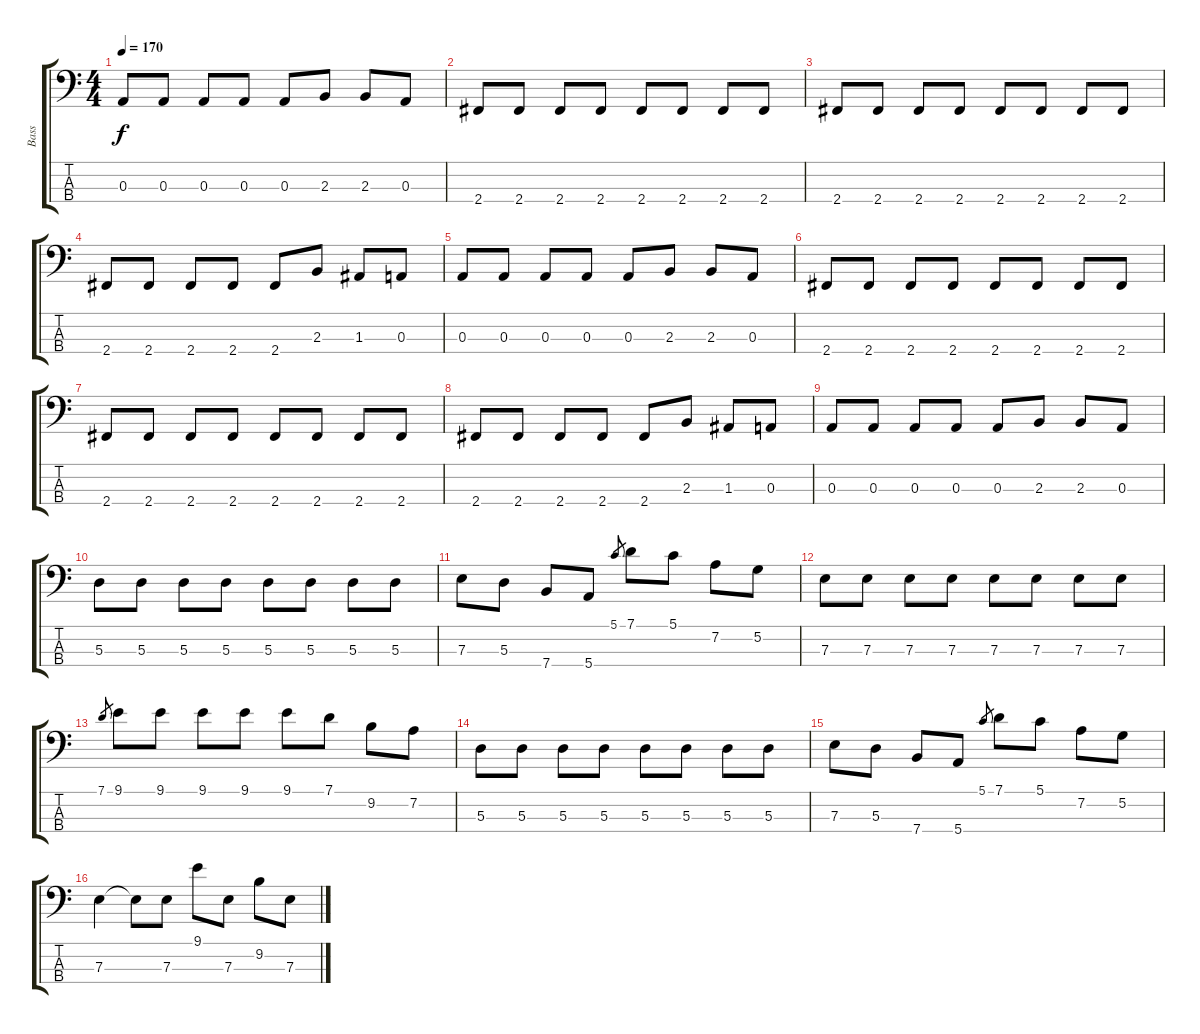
\track ("Bass" "Bass") {instrument electricbassfinger}
\staff {score tabs}
\tuning (G2 D2 A1 E1) {hide}
\ts (4 4)
\tempo 170
\clef f4
\ks c
0.3.8{dy f} 0.3.8 0.3.8 0.3.8 0.3.8 2.3.8 2.3.8 0.3.8 |
2.4.8 2.4.8 2.4.8 2.4.8 2.4.8 2.4.8 2.4.8 2.4.8 |
2.4.8 2.4.8 2.4.8 2.4.8 2.4.8 2.4.8 2.4.8 2.4.8 |
2.4.8 2.4.8 2.4.8 2.4.8 2.4.8 2.3.8 1.3.8 0.3.8 |
0.3.8 0.3.8 0.3.8 0.3.8 0.3.8 2.3.8 2.3.8 0.3.8 |
2.4.8 2.4.8 2.4.8 2.4.8 2.4.8 2.4.8 2.4.8 2.4.8 |
2.4.8 2.4.8 2.4.8 2.4.8 2.4.8 2.4.8 2.4.8 2.4.8 |
2.4.8 2.4.8 2.4.8 2.4.8 2.4.8 2.3.8 1.3.8 0.3.8 |
0.3.8 0.3.8 0.3.8 0.3.8 0.3.8 2.3.8 2.3.8 0.3.8 |
5.3.8 5.3.8 5.3.8 5.3.8 5.3.8 5.3.8 5.3.8 5.3.8 |
7.3.8 5.3.8 7.4.8 5.4.8 5.1.8{gr} 7.1.8 5.1.8 7.2.8 5.2.8 |
7.3.8 7.3.8 7.3.8 7.3.8 7.3.8 7.3.8 7.3.8 7.3.8 |
7.1.8{gr} 9.1.8 9.1.8 9.1.8 9.1.8 9.1.8 7.1.8 9.2.8 7.2.8 |
5.3.8 5.3.8 5.3.8 5.3.8 5.3.8 5.3.8 5.3.8 5.3.8 |
7.3.8 5.3.8 7.4.8 5.4.8 5.1.8{gr} 7.1.8 5.1.8 7.2.8 5.2.8 |
7.3.4 7.3{t}.8 7.3.8 9.1.8 7.3.8 9.2.8 7.3.8
